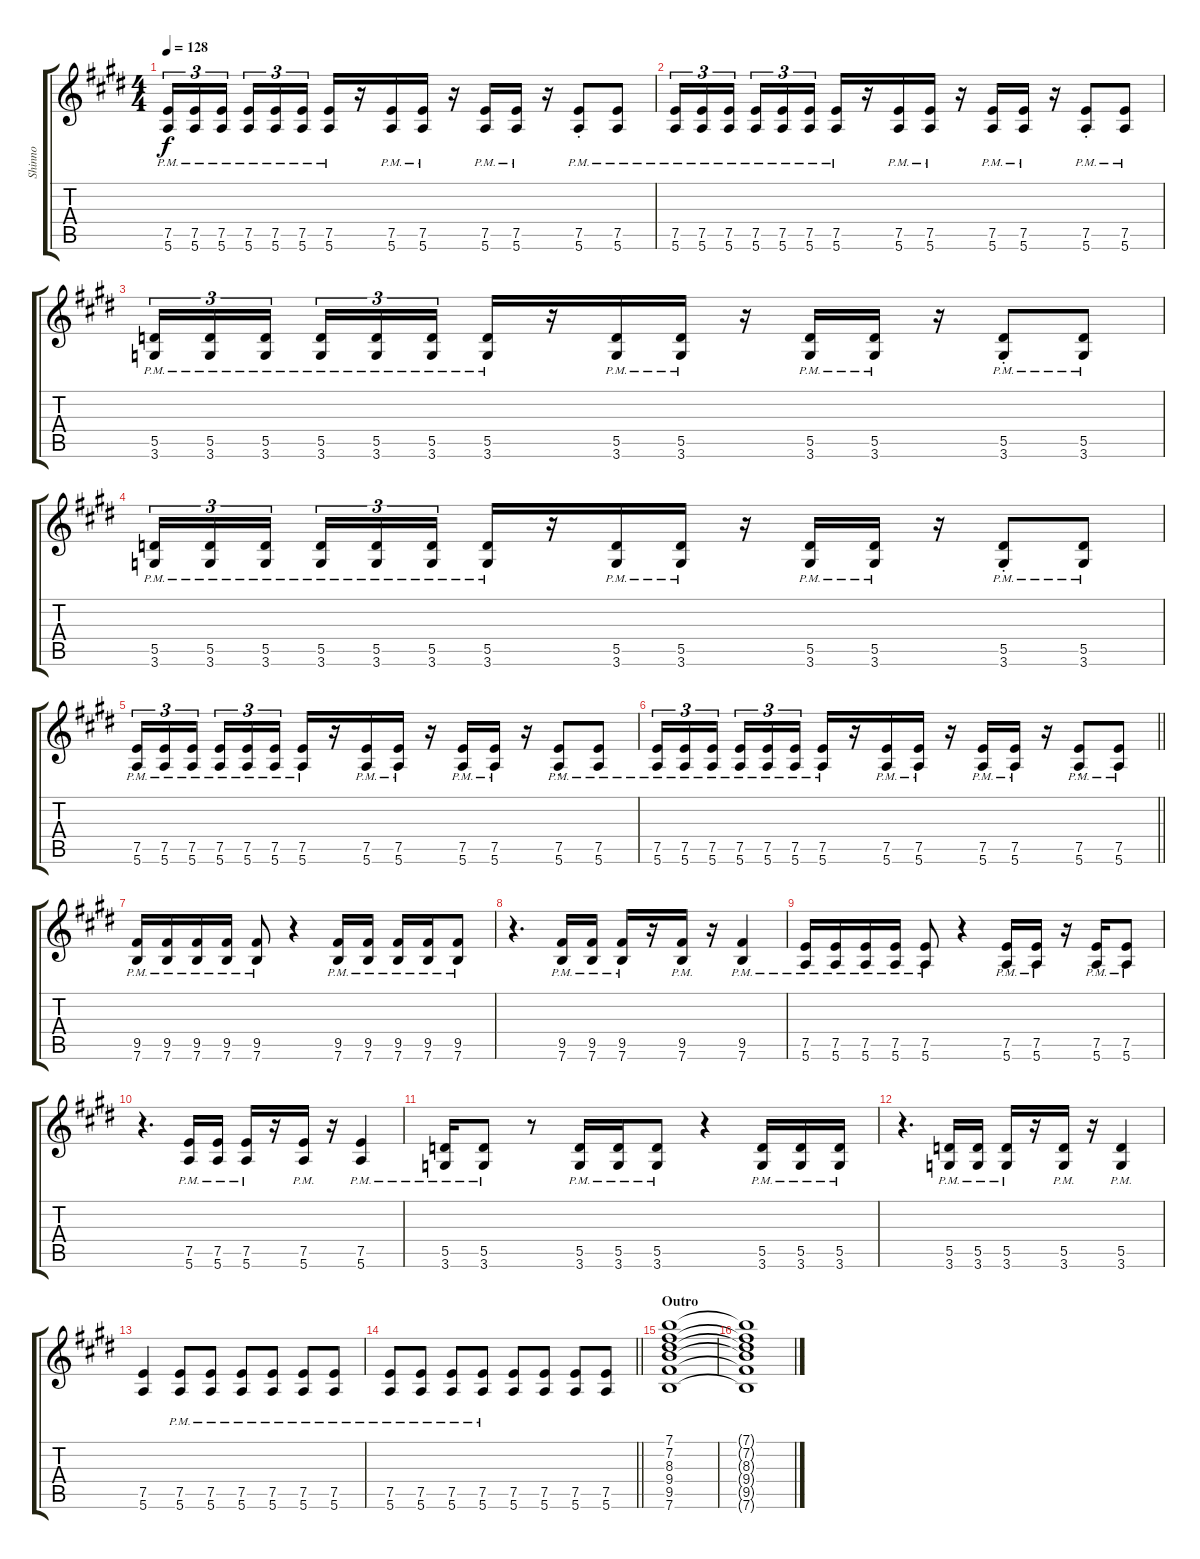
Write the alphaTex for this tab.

\track ("Shinno" "Shinno") {instrument overdrivenguitar}
\staff {score tabs}
\tuning (E4 B3 G3 D3 A2 E2) {hide}
\ts (4 4)
\tempo 128
\clef g2
\ks e
(7.5{pm} 5.6{pm}).16{tu (3 2) dy f} (7.5{pm} 5.6{pm}).16{tu (3 2)} (7.5{pm} 5.6{pm}).16{tu (3 2) beam splitsecondary} (7.5{pm} 5.6{pm}).16{tu (3 2)} (7.5{pm} 5.6{pm}).16{tu (3 2)} (7.5{pm} 5.6{pm}).16{tu (3 2)} (7.5{pm} 5.6{pm}).16 r.16 (7.5{pm} 5.6{pm}).16 (7.5{pm} 5.6{pm}).16 r.16 (7.5{pm} 5.6{pm}).16 (7.5{pm} 5.6{pm}).16 r.16 (7.5{pm st} 5.6{pm st}).8 (7.5{pm} 5.6{pm}).8 |
(7.5{pm} 5.6{pm}).16{tu (3 2)} (7.5{pm} 5.6{pm}).16{tu (3 2)} (7.5{pm} 5.6{pm}).16{tu (3 2) beam splitsecondary} (7.5{pm} 5.6{pm}).16{tu (3 2)} (7.5{pm} 5.6{pm}).16{tu (3 2)} (7.5{pm} 5.6{pm}).16{tu (3 2)} (7.5{pm} 5.6{pm}).16 r.16 (7.5{pm} 5.6{pm}).16 (7.5{pm} 5.6{pm}).16 r.16 (7.5{pm} 5.6{pm}).16 (7.5{pm} 5.6{pm}).16 r.16 (7.5{pm st} 5.6{pm st}).8 (7.5{pm} 5.6{pm}).8 |
(5.5{pm} 3.6{pm}).16{tu (3 2)} (5.5{pm} 3.6{pm}).16{tu (3 2)} (5.5{pm} 3.6{pm}).16{tu (3 2) beam splitsecondary} (5.5{pm} 3.6{pm}).16{tu (3 2)} (5.5{pm} 3.6{pm}).16{tu (3 2)} (5.5{pm} 3.6{pm}).16{tu (3 2)} (5.5{pm} 3.6{pm}).16 r.16 (5.5{pm} 3.6{pm}).16 (5.5{pm} 3.6{pm}).16 r.16 (5.5{pm} 3.6{pm}).16 (5.5{pm} 3.6{pm}).16 r.16 (5.5{pm st} 3.6{pm st}).8 (5.5{pm} 3.6{pm}).8 |
(5.5{pm} 3.6{pm}).16{tu (3 2)} (5.5{pm} 3.6{pm}).16{tu (3 2)} (5.5{pm} 3.6{pm}).16{tu (3 2) beam splitsecondary} (5.5{pm} 3.6{pm}).16{tu (3 2)} (5.5{pm} 3.6{pm}).16{tu (3 2)} (5.5{pm} 3.6{pm}).16{tu (3 2)} (5.5{pm} 3.6{pm}).16 r.16 (5.5{pm} 3.6{pm}).16 (5.5{pm} 3.6{pm}).16 r.16 (5.5{pm} 3.6{pm}).16 (5.5{pm} 3.6{pm}).16 r.16 (5.5{pm st} 3.6{pm st}).8 (5.5{pm} 3.6{pm}).8 |
(7.5{pm} 5.6{pm}).16{tu (3 2)} (7.5{pm} 5.6{pm}).16{tu (3 2)} (7.5{pm} 5.6{pm}).16{tu (3 2) beam splitsecondary} (7.5{pm} 5.6{pm}).16{tu (3 2)} (7.5{pm} 5.6{pm}).16{tu (3 2)} (7.5{pm} 5.6{pm}).16{tu (3 2)} (7.5{pm} 5.6{pm}).16 r.16 (7.5{pm} 5.6{pm}).16 (7.5{pm} 5.6{pm}).16 r.16 (7.5{pm} 5.6{pm}).16 (7.5{pm} 5.6{pm}).16 r.16 (7.5{pm st} 5.6{pm st}).8 (7.5{pm} 5.6{pm}).8 |
\barLineRight lightlight
(7.5{pm} 5.6{pm}).16{tu (3 2)} (7.5{pm} 5.6{pm}).16{tu (3 2)} (7.5{pm} 5.6{pm}).16{tu (3 2) beam splitsecondary} (7.5{pm} 5.6{pm}).16{tu (3 2)} (7.5{pm} 5.6{pm}).16{tu (3 2)} (7.5{pm} 5.6{pm}).16{tu (3 2)} (7.5{pm} 5.6{pm}).16 r.16 (7.5{pm} 5.6{pm}).16 (7.5{pm} 5.6{pm}).16 r.16 (7.5{pm} 5.6{pm}).16 (7.5{pm} 5.6{pm}).16 r.16 (7.5{pm st} 5.6{pm st}).8 (7.5{pm} 5.6{pm}).8 |
(9.5{pm} 7.6{pm}).16 (9.5{pm} 7.6{pm}).16 (9.5{pm} 7.6{pm}).16 (9.5{pm} 7.6{pm}).16 (9.5{pm} 7.6{pm}).8 r.4 (9.5{pm} 7.6{pm}).16 (9.5{pm} 7.6{pm}).16 (9.5{pm} 7.6{pm}).16 (9.5{pm} 7.6{pm}).16 (9.5{pm} 7.6{pm}).8 |
r.4{d} (9.5{pm} 7.6{pm}).16 (9.5{pm} 7.6{pm}).16 (9.5{pm} 7.6{pm}).16 r.16 (9.5{pm} 7.6{pm}).16 r.16 (9.5{pm} 7.6{pm}).4 |
(7.5{pm} 5.6{pm}).16 (7.5{pm} 5.6{pm}).16 (7.5{pm} 5.6{pm}).16 (7.5{pm} 5.6{pm}).16 (7.5{pm} 5.6{pm}).8 r.4 (7.5{pm} 5.6{pm}).16 (7.5{pm} 5.6{pm}).16 r.16 (7.5{pm} 5.6{pm}).16 (7.5{pm} 5.6{pm}).8 |
r.4{d} (7.5{pm} 5.6{pm}).16 (7.5{pm} 5.6{pm}).16 (7.5{pm} 5.6{pm}).16 r.16 (7.5{pm} 5.6{pm}).16 r.16 (7.5{pm} 5.6{pm}).4 |
(5.5{pm} 3.6{pm}).16 (5.5{pm} 3.6{pm}).8 r.8 (5.5{pm} 3.6{pm}).16 (5.5{pm} 3.6{pm}).16 (5.5{pm} 3.6{pm}).8 r.4 (5.5{pm} 3.6{pm}).16 (5.5{pm} 3.6{pm}).16 (5.5{pm} 3.6{pm}).16 |
r.4{d} (5.5{pm} 3.6{pm}).16 (5.5{pm} 3.6{pm}).16 (5.5{pm} 3.6{pm}).16 r.16 (5.5{pm} 3.6{pm}).16 r.16 (5.5{pm} 3.6{pm}).4 |
(7.5 5.6).4 (7.5{pm} 5.6{pm}).8 (7.5{pm} 5.6{pm}).8 (7.5{pm} 5.6{pm}).8 (7.5{pm} 5.6{pm}).8 (7.5{pm} 5.6{pm}).8 (7.5{pm} 5.6{pm}).8 |
\barLineRight lightlight
(7.5{pm} 5.6{pm}).8 (7.5{pm} 5.6{pm}).8 (7.5{pm} 5.6{pm}).8 (7.5{pm} 5.6{pm}).8 (7.5 5.6).8 (7.5 5.6).8 (7.5 5.6).8 (7.5 5.6).8 |
\section ("" "Outro")
(7.1 7.2 8.3 9.4 9.5 7.6).1{volume 11} |
(7.1{t} 7.2{t} 8.3{t} 9.4{t} 9.5{t} 7.6{t}).1{volume 8}
